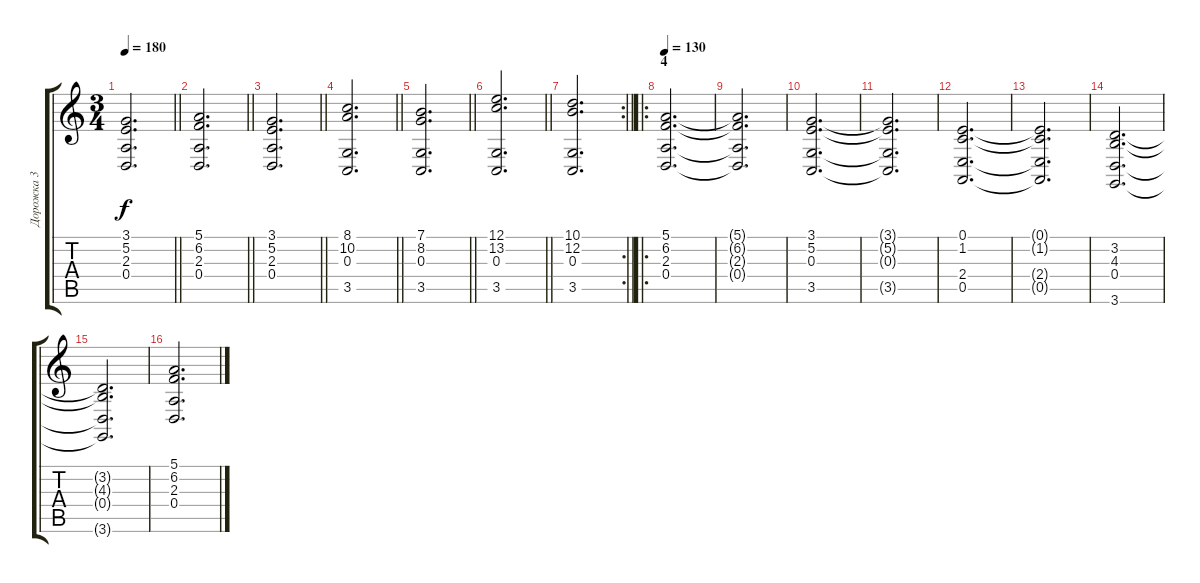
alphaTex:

\track ("Дорожка 3" "Дорожка 3") {instrument stringensemble1}
\staff {score tabs}
\tuning (E4 B3 G3 D3 A2 E2) {hide}
\ts (3 4)
\tempo 180
\clef g2
\barLineRight lightlight
\ks c
(3.1 5.2 2.3 0.4).2{d dy f} |
\barLineRight lightlight
(5.1 6.2 2.3 0.4).2{d} |
\barLineRight lightlight
(3.1 5.2 2.3 0.4).2{d} |
\barLineRight lightlight
(8.1 10.2 0.3 3.5).2{d} |
\barLineRight lightlight
(7.1 8.2 0.3 3.5).2{d} |
\barLineRight lightlight
(12.1 13.2 0.3 3.5).2{d} |
\rc 2
\barLineRight lightlight
(10.1 12.2 0.3 3.5).2{d} |
\ro
\section ("" "4")
\tempo 130
(5.1 6.2 2.3 0.4).2{d} |
(5.1{t} 6.2{t} 2.3{t} 0.4{t}).2{d} |
(3.1 5.2 0.3 3.5).2{d} |
(3.1{t} 5.2{t} 0.3{t} 3.5{t}).2{d} |
(0.1 1.2 2.4 0.5).2{d} |
(0.1{t} 1.2{t} 2.4{t} 0.5{t}).2{d} |
(3.2 4.3 0.4 3.6).2{d} |
(3.2{t} 4.3{t} 0.4{t} 3.6{t}).2{d} |
(5.1 6.2 2.3 0.4).2{d}
